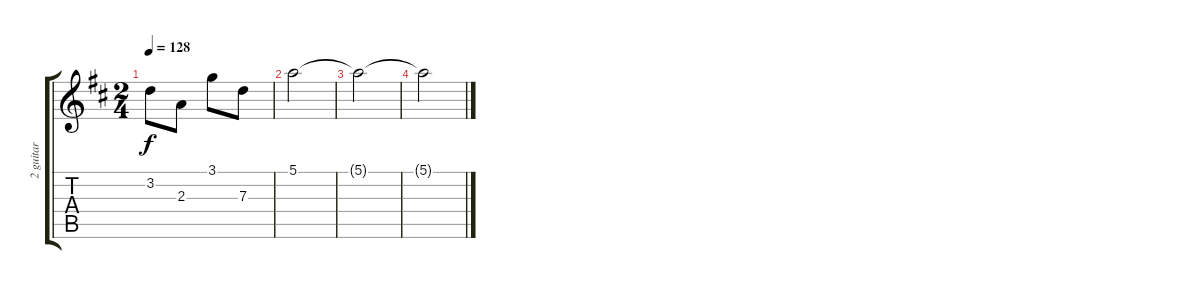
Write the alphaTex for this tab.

\track ("2 guitar" "2 guitar") {instrument electricguitarjazz}
\staff {score tabs}
\tuning (E4 B3 G3 D3 A2 E2) {hide}
\ts (2 4)
\tempo 128
\clef g2
\ks d
3.2.8{dy f} 2.3.8 3.1.8 7.3.8 |
5.1.2 |
5.1{t}.2 |
5.1{t}.2
